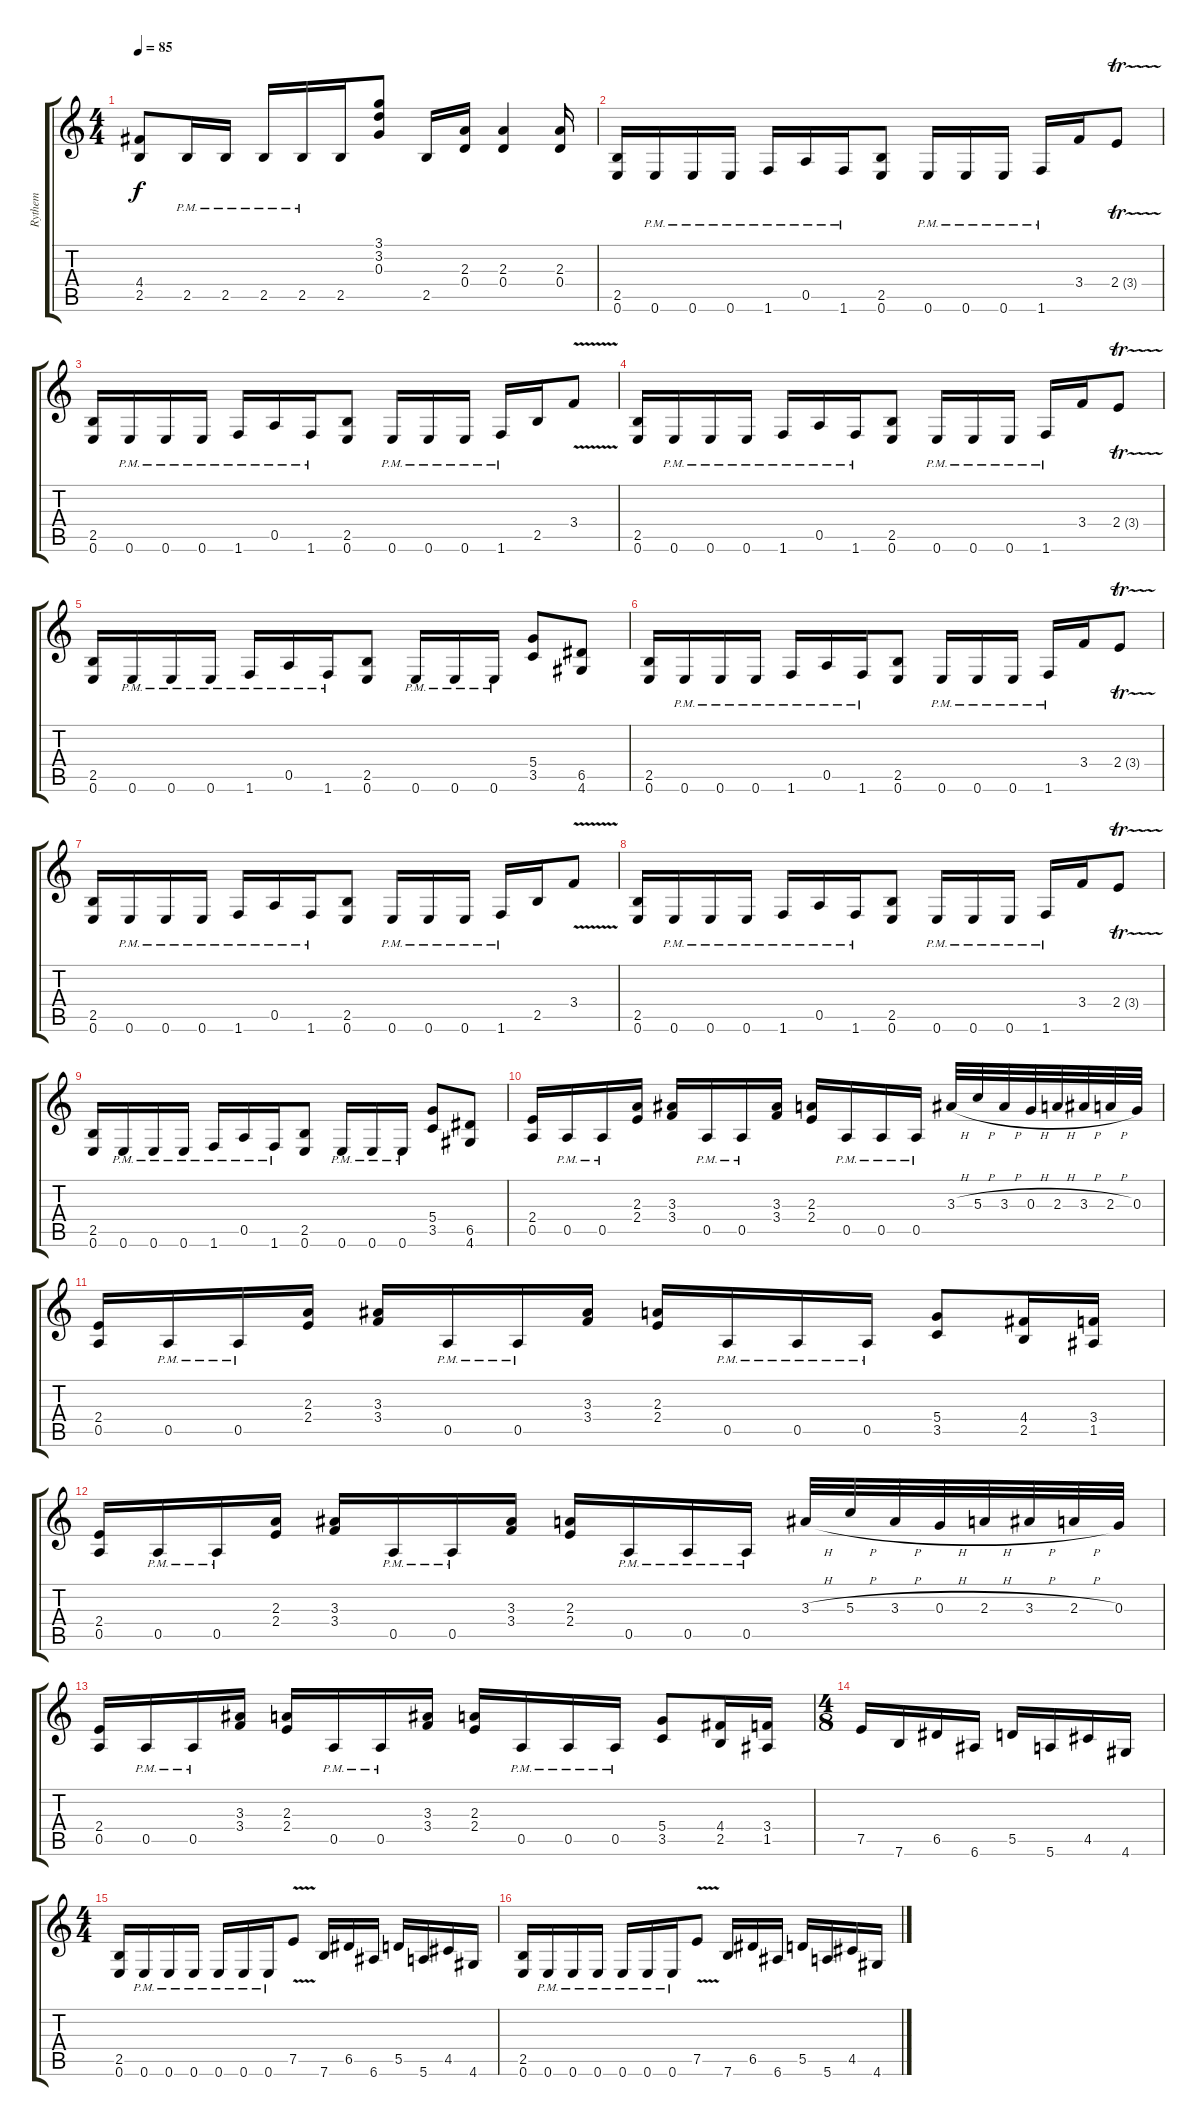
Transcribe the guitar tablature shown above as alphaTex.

\track ("Rythem" "Rythem") {instrument distortionguitar}
\staff {score tabs}
\tuning (E4 B3 G3 D3 A2 E2) {hide}
\ts (4 4)
\tempo 85
\clef g2
\ks c
(4.4 2.5).8{dy f} 2.5{pm}.16 2.5{pm}.16 2.5{pm}.16 2.5{pm}.16 2.5.16 (3.1 3.2 0.3).8 2.5.16 (2.3 0.4).16 (2.3 0.4).4 (2.3 0.4).16 |
(2.5 0.6).16 0.6{pm}.16 0.6{pm}.16 0.6{pm}.16 1.6{pm}.16 0.5{pm}.16 1.6{pm}.16 (2.5 0.6).8 0.6{pm}.16 0.6{pm}.16 0.6{pm}.16 1.6{pm}.16 3.4.16 2.4{tr (3 64)}.8 |
(2.5 0.6).16 0.6{pm}.16 0.6{pm}.16 0.6{pm}.16 1.6{pm}.16 0.5{pm}.16 1.6{pm}.16 (2.5 0.6).8 0.6{pm}.16 0.6{pm}.16 0.6{pm}.16 1.6{pm}.16 2.5.16 3.4{v}.8 |
(2.5 0.6).16 0.6{pm}.16 0.6{pm}.16 0.6{pm}.16 1.6{pm}.16 0.5{pm}.16 1.6{pm}.16 (2.5 0.6).8 0.6{pm}.16 0.6{pm}.16 0.6{pm}.16 1.6{pm}.16 3.4.16 2.4{tr (3 64)}.8 |
(2.5 0.6).16 0.6{pm}.16 0.6{pm}.16 0.6{pm}.16 1.6{pm}.16 0.5{pm}.16 1.6{pm}.16 (2.5 0.6).8 0.6{pm}.16 0.6{pm}.16 0.6{pm}.16 (5.4 3.5).8 (6.5 4.6).8 |
(2.5 0.6).16 0.6{pm}.16 0.6{pm}.16 0.6{pm}.16 1.6{pm}.16 0.5{pm}.16 1.6{pm}.16 (2.5 0.6).8 0.6{pm}.16 0.6{pm}.16 0.6{pm}.16 1.6{pm}.16 3.4.16 2.4{tr (3 64)}.8 |
(2.5 0.6).16 0.6{pm}.16 0.6{pm}.16 0.6{pm}.16 1.6{pm}.16 0.5{pm}.16 1.6{pm}.16 (2.5 0.6).8 0.6{pm}.16 0.6{pm}.16 0.6{pm}.16 1.6{pm}.16 2.5.16 3.4{v}.8 |
(2.5 0.6).16 0.6{pm}.16 0.6{pm}.16 0.6{pm}.16 1.6{pm}.16 0.5{pm}.16 1.6{pm}.16 (2.5 0.6).8 0.6{pm}.16 0.6{pm}.16 0.6{pm}.16 1.6{pm}.16 3.4.16 2.4{tr (3 64)}.8 |
(2.5 0.6).16 0.6{pm}.16 0.6{pm}.16 0.6{pm}.16 1.6{pm}.16 0.5{pm}.16 1.6{pm}.16 (2.5 0.6).8 0.6{pm}.16 0.6{pm}.16 0.6{pm}.16 (5.4 3.5).8 (6.5 4.6).8 |
(2.4 0.5).16 0.5{pm}.16 0.5{pm}.16 (2.3 2.4).16 (3.3 3.4).16 0.5{pm}.16 0.5{pm}.16 (3.3 3.4).16 (2.3 2.4).16 0.5{pm}.16 0.5{pm}.16 0.5{pm}.16 3.3{h}.32 5.3{h}.32 3.3{h}.32 0.3{h}.32 2.3{h}.32 3.3{h}.32 2.3{h}.32 0.3.32 |
(2.4 0.5).16 0.5{pm}.16 0.5{pm}.16 (2.3 2.4).16 (3.3 3.4).16 0.5{pm}.16 0.5{pm}.16 (3.3 3.4).16 (2.3 2.4).16 0.5{pm}.16 0.5{pm}.16 0.5{pm}.16 (5.4 3.5).8 (4.4 2.5).16 (3.4 1.5).16 |
(2.4 0.5).16 0.5{pm}.16 0.5{pm}.16 (2.3 2.4).16 (3.3 3.4).16 0.5{pm}.16 0.5{pm}.16 (3.3 3.4).16 (2.3 2.4).16 0.5{pm}.16 0.5{pm}.16 0.5{pm}.16 3.3{h}.32 5.3{h}.32 3.3{h}.32 0.3{h}.32 2.3{h}.32 3.3{h}.32 2.3{h}.32 0.3.32 |
(2.4 0.5).16 0.5{pm}.16 0.5{pm}.16 (3.3 3.4).16 (2.3 2.4).16 0.5{pm}.16 0.5{pm}.16 (3.3 3.4).16 (2.3 2.4).16 0.5{pm}.16 0.5{pm}.16 0.5{pm}.16 (5.4 3.5).8 (4.4 2.5).16 (3.4 1.5).16 |
\ts (4 8)
7.5.16 7.6.16 6.5.16 6.6.16 5.5.16 5.6.16 4.5.16 4.6.16 |
\ts (4 4)
(2.5 0.6).16 0.6{pm}.16 0.6{pm}.16 0.6{pm}.16 0.6{pm}.16 0.6{pm}.16 0.6{pm}.16 7.5{v}.8 7.6.16 6.5.16 6.6.16 5.5.16 5.6.16 4.5.16 4.6.16 |
(2.5 0.6).16 0.6{pm}.16 0.6{pm}.16 0.6{pm}.16 0.6{pm}.16 0.6{pm}.16 0.6{pm}.16 7.5{v}.8 7.6.16 6.5.16 6.6.16 5.5.16 5.6.16 4.5.16 4.6.16
